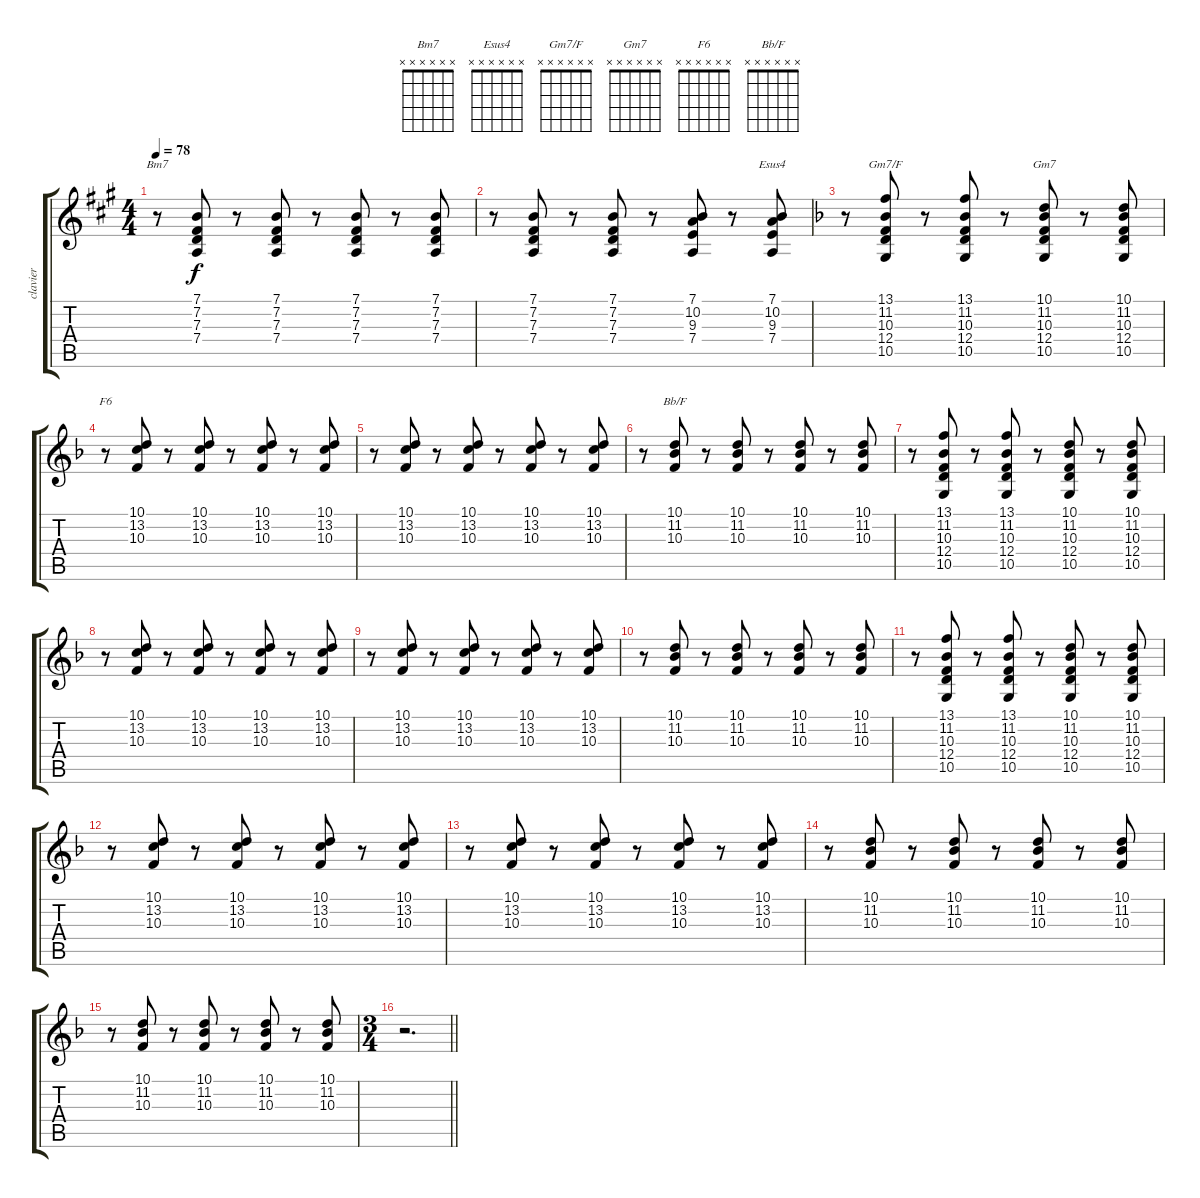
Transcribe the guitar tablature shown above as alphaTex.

\track ("clavier" "clavier") {instrument rockorgan}
\staff {score tabs}
\tuning (E4 B3 G3 D3 A2 E2) {hide}
\chord ("Bm7" x x x x x x)
\chord ("Esus4" x x x x x x)
\chord ("Gm7/F" x x x x x x)
\chord ("Gm7" x x x x x x)
\chord ("F6" x x x x x x)
\chord ("Bb/F" x x x x x x)
\ts (4 4)
\tempo 78
\clef g2
\ks f#minor
r.8{ch "Bm7" dy f} (7.1 7.2 7.3 7.4).8 r.8 (7.1 7.2 7.3 7.4).8 r.8 (7.1 7.2 7.3 7.4).8 r.8 (7.1 7.2 7.3 7.4).8 |
r.8 (7.1 7.2 7.3 7.4).8 r.8 (7.1 7.2 7.3 7.4).8 r.8 (7.1 10.2 9.3 7.4).8 r.8 (7.1 10.2 9.3 7.4).8{ch "Esus4"} |
\ks dminor
r.8 (13.1 11.2 10.3 12.4 10.5).8{ch "Gm7/F"} r.8 (13.1 11.2 10.3 12.4 10.5).8 r.8 (10.1 11.2 10.3 12.4 10.5).8{ch "Gm7"} r.8 (10.1 11.2 10.3 12.4 10.5).8 |
r.8{ch "F6"} (10.1 13.2 10.3).8 r.8 (10.1 13.2 10.3).8 r.8 (10.1 13.2 10.3).8 r.8 (10.1 13.2 10.3).8 |
r.8 (10.1 13.2 10.3).8 r.8 (10.1 13.2 10.3).8 r.8 (10.1 13.2 10.3).8 r.8 (10.1 13.2 10.3).8 |
r.8 (10.1 11.2 10.3).8{ch "Bb/F"} r.8 (10.1 11.2 10.3).8 r.8 (10.1 11.2 10.3).8 r.8 (10.1 11.2 10.3).8 |
r.8 (13.1 11.2 10.3 12.4 10.5).8 r.8 (13.1 11.2 10.3 12.4 10.5).8 r.8 (10.1 11.2 10.3 12.4 10.5).8 r.8 (10.1 11.2 10.3 12.4 10.5).8 |
r.8 (10.1 13.2 10.3).8 r.8 (10.1 13.2 10.3).8 r.8 (10.1 13.2 10.3).8 r.8 (10.1 13.2 10.3).8 |
r.8 (10.1 13.2 10.3).8 r.8 (10.1 13.2 10.3).8 r.8 (10.1 13.2 10.3).8 r.8 (10.1 13.2 10.3).8 |
r.8 (10.1 11.2 10.3).8 r.8 (10.1 11.2 10.3).8 r.8 (10.1 11.2 10.3).8 r.8 (10.1 11.2 10.3).8 |
r.8 (13.1 11.2 10.3 12.4 10.5).8 r.8 (13.1 11.2 10.3 12.4 10.5).8 r.8 (10.1 11.2 10.3 12.4 10.5).8 r.8 (10.1 11.2 10.3 12.4 10.5).8 |
r.8 (10.1 13.2 10.3).8 r.8 (10.1 13.2 10.3).8 r.8 (10.1 13.2 10.3).8 r.8 (10.1 13.2 10.3).8 |
r.8 (10.1 13.2 10.3).8 r.8 (10.1 13.2 10.3).8 r.8 (10.1 13.2 10.3).8 r.8 (10.1 13.2 10.3).8 |
r.8 (10.1 11.2 10.3).8 r.8 (10.1 11.2 10.3).8 r.8 (10.1 11.2 10.3).8 r.8 (10.1 11.2 10.3).8 |
r.8 (10.1 11.2 10.3).8 r.8 (10.1 11.2 10.3).8 r.8 (10.1 11.2 10.3).8 r.8 (10.1 11.2 10.3).8 |
\ts (3 4)
\barLineRight lightlight
r.2{d}
